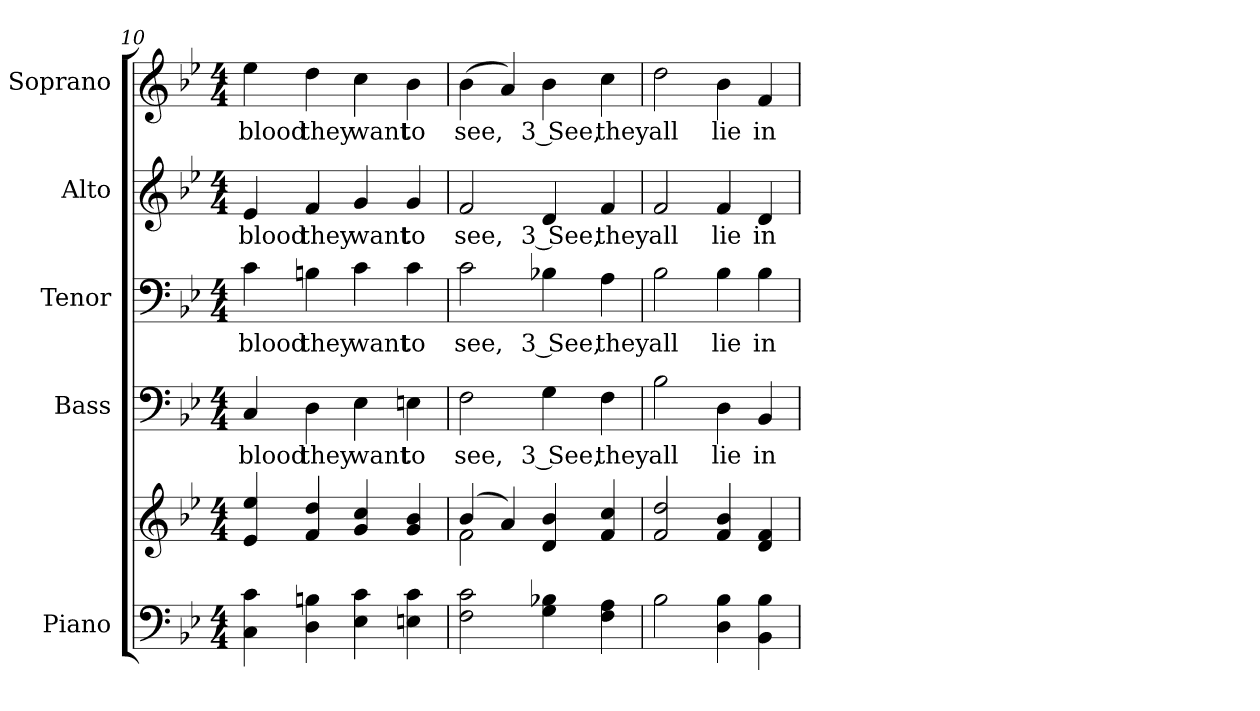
**kern	**kern	**kern	**text	**kern	**text	**kern	**text	**kern	**text
*part5	*part5	*part4	*part4	*part3	*part3	*part2	*part2	*part1	*part1
*staff6	*staff5	*staff4	*staff4	*staff3	*staff3	*staff2	*staff2	*staff1	*staff1
*I"Piano	*	*I"Bass	*	*I"Tenor	*	*I"Alto	*	*I"Soprano	*
*I'Pno.	*	*I'B.	*	*I'T.	*	*I'A.	*	*I'S.	*
*clefF4	*clefG2	*clefF4	*	*clefF4	*	*clefG2	*	*clefG2	*
*k[b-e-]	*k[b-e-]	*k[b-e-]	*	*k[b-e-]	*	*k[b-e-]	*	*k[b-e-]	*
*B-:	*B-:	*B-:	*	*B-:	*	*B-:	*	*B-:	*
*M4/4	*M4/4	*M4/4	*	*M4/4	*	*M4/4	*	*M4/4	*
=10	=10	=10	=10	=10	=10	=10	=10	=10	=10
!	!	!	!LO:LY:b:color=#000000	!	!	!	!	!	!
!	!	!	!	!	!LO:LY:b:color=#000000	!	!	!	!
!	!	!	!	!	!	!	!LO:LY:b:color=#000000	!	!
!	!	!	!	!	!	!	!	!	!LO:LY:b:color=#000000
4Ci\ 4ci	4e-i/ 4ee-i	4Ci/	blood	4ci\	blood	4e-i/	blood	4ee-i\	blood
!	!	!	!LO:LY:b:color=#000000	!	!	!	!	!	!
!	!	!	!	!	!LO:LY:b:color=#000000	!	!	!	!
!	!	!	!	!	!	!	!LO:LY:b:color=#000000	!	!
!	!	!	!	!	!	!	!	!	!LO:LY:b:color=#000000
4Di\ 4Bni	4fi/ 4ddi	4Di\	they	4Bni\	they	4fi/	they	4ddi\	they
!	!	!	!LO:LY:b:color=#000000	!	!	!	!	!	!
!	!	!	!	!	!LO:LY:b:color=#000000	!	!	!	!
!	!	!	!	!	!	!	!LO:LY:b:color=#000000	!	!
!	!	!	!	!	!	!	!	!	!LO:LY:b:color=#000000
4E-i\ 4ci	4gi/ 4cci	4E-i\	want	4ci\	want	4gi/	want	4cci\	want
!	!	!	!LO:LY:b:color=#000000	!	!	!	!	!	!
!	!	!	!	!	!LO:LY:b:color=#000000	!	!	!	!
!	!	!	!	!	!	!	!LO:LY:b:color=#000000	!	!
!	!	!	!	!	!	!	!	!	!LO:LY:b:color=#000000
4Eni\ 4ci	4gi/ 4b-i	4Eni\	to	4ci\	to	4gi/	to	4b-i\	to
!!LO:PB:g=z
=11	=11	=11	=11	=11	=11	=11	=11	=11	=11
*	*^	*	*	*	*	*	*	*	*
!	!	!	!	!LO:LY:b:color=#000000	!	!	!	!	!	!
!	!	!	!	!	!	!LO:LY:b:color=#000000	!	!	!	!
!	!	!	!	!	!	!	!	!LO:LY:b:color=#000000	!	!
!	!	!	!	!	!	!	!	!	!	!LO:LY:b:color=#000000
2Fi\ 2ci	(4b-i/	2fi\	2Fi\	see,	2ci\	see,	2fi/	see,	(4b-i\	see,
.	4ai/)	.	.	.	.	.	.	.	4ai/)	.
!	!	!	!	!LO:LY:b:color=#000000	!	!	!	!	!	!
!	!	!	!	!	!	!LO:LY:b:color=#000000	!	!	!	!
!	!	!	!	!	!	!	!	!LO:LY:b:color=#000000	!	!
!	!	!	!	!	!	!	!	!	!	!LO:LY:b:color=#000000
4Gi\ 4B-Xi	4di/ 4b-i	2ryy	4Gi\	3 See,	4B-Xi\	3 See,	4di/	3 See,	4b-i\	3 See,
!	!	!	!	!LO:LY:b:color=#000000	!	!	!	!	!	!
!	!	!	!	!	!	!LO:LY:b:color=#000000	!	!	!	!
!	!	!	!	!	!	!	!	!LO:LY:b:color=#000000	!	!
!	!	!	!	!	!	!	!	!	!	!LO:LY:b:color=#000000
4Fi\ 4Ai	4fi/ 4cci	.	4Fi\	they	4Ai\	they	4fi/	they	4cci\	they
*	*v	*v	*	*	*	*	*	*	*	*
=12	=12	=12	=12	=12	=12	=12	=12	=12	=12
!	!	!	!LO:LY:b:color=#000000	!	!	!	!	!	!
!	!	!	!	!	!LO:LY:b:color=#000000	!	!	!	!
!	!	!	!	!	!	!	!LO:LY:b:color=#000000	!	!
!	!	!	!	!	!	!	!	!	!LO:LY:b:color=#000000
2B-i\	2fi/ 2ddi	2B-i\	all	2B-i\	all	2fi/	all	2ddi\	all
!	!	!	!LO:LY:b:color=#000000	!	!	!	!	!	!
!	!	!	!	!	!LO:LY:b:color=#000000	!	!	!	!
!	!	!	!	!	!	!	!LO:LY:b:color=#000000	!	!
!	!	!	!	!	!	!	!	!	!LO:LY:b:color=#000000
4Di\ 4B-i	4fi/ 4b-i	4Di\	lie	4B-i\	lie	4fi/	lie	4b-i\	lie
!	!	!	!LO:LY:b:color=#000000	!	!	!	!	!	!
!	!	!	!	!	!LO:LY:b:color=#000000	!	!	!	!
!	!	!	!	!	!	!	!LO:LY:b:color=#000000	!	!
!	!	!	!	!	!	!	!	!	!LO:LY:b:color=#000000
4BB-i\ 4B-i	4di/ 4fi	4BB-i/	in	4B-i\	in	4di/	in	4fi/	in
=	=	=	=	=	=	=	=	=	=
*-	*-	*-	*-	*-	*-	*-	*-	*-	*-
